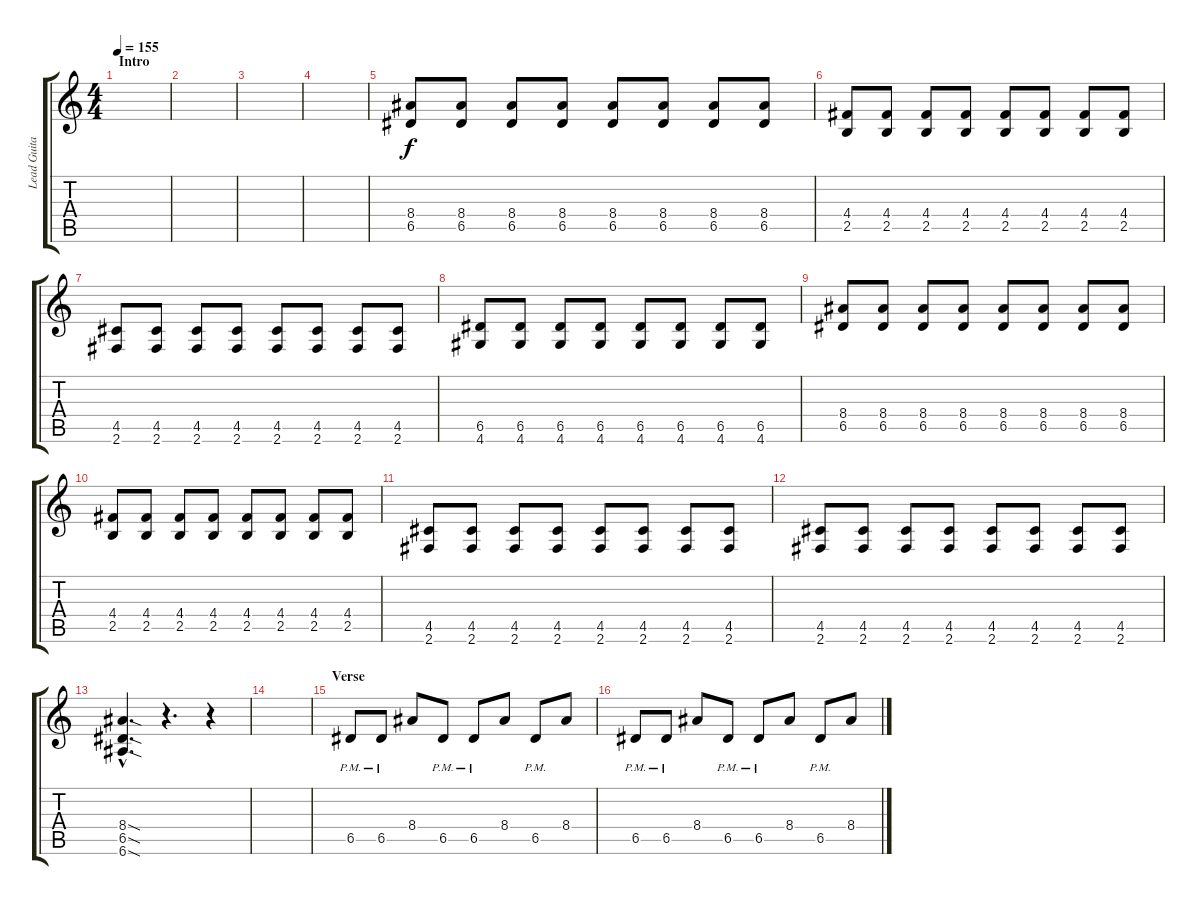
\track ("Lead Guitar II" "Lead Guita") {instrument distortionguitar}
\staff {score tabs}
\tuning (E4 B3 G3 D3 A2 E2) {hide}
\ts (4 4)
\section ("" "Intro")
\tempo 155
\clef g2
\ks c
|
|
|
|
(8.4 6.5).8 (8.4 6.5).8 (8.4 6.5).8 (8.4 6.5).8 (8.4 6.5).8 (8.4 6.5).8 (8.4 6.5).8 (8.4 6.5).8 |
(4.4 2.5).8 (4.4 2.5).8 (4.4 2.5).8 (4.4 2.5).8 (4.4 2.5).8 (4.4 2.5).8 (4.4 2.5).8 (4.4 2.5).8 |
(4.5 2.6).8 (4.5 2.6).8 (4.5 2.6).8 (4.5 2.6).8 (4.5 2.6).8 (4.5 2.6).8 (4.5 2.6).8 (4.5 2.6).8 |
(6.5 4.6).8 (6.5 4.6).8 (6.5 4.6).8 (6.5 4.6).8 (6.5 4.6).8 (6.5 4.6).8 (6.5 4.6).8 (6.5 4.6).8 |
(8.4 6.5).8 (8.4 6.5).8 (8.4 6.5).8 (8.4 6.5).8 (8.4 6.5).8 (8.4 6.5).8 (8.4 6.5).8 (8.4 6.5).8 |
(4.4 2.5).8 (4.4 2.5).8 (4.4 2.5).8 (4.4 2.5).8 (4.4 2.5).8 (4.4 2.5).8 (4.4 2.5).8 (4.4 2.5).8 |
(4.5 2.6).8 (4.5 2.6).8 (4.5 2.6).8 (4.5 2.6).8 (4.5 2.6).8 (4.5 2.6).8 (4.5 2.6).8 (4.5 2.6).8 |
(4.5 2.6).8 (4.5 2.6).8 (4.5 2.6).8 (4.5 2.6).8 (4.5 2.6).8 (4.5 2.6).8 (4.5 2.6).8 (4.5 2.6).8 |
(8.4{sod hac} 6.5{sod hac} 6.6{sod hac}).4{d} r.4{d} r.4 |
|
\section ("" "Verse")
6.5{pm}.8 6.5{pm}.8 8.4.8 6.5{pm}.8 6.5{pm}.8 8.4.8 6.5{pm}.8 8.4.8 |
6.5{pm}.8 6.5{pm}.8 8.4.8 6.5{pm}.8 6.5{pm}.8 8.4.8 6.5{pm}.8 8.4.8
